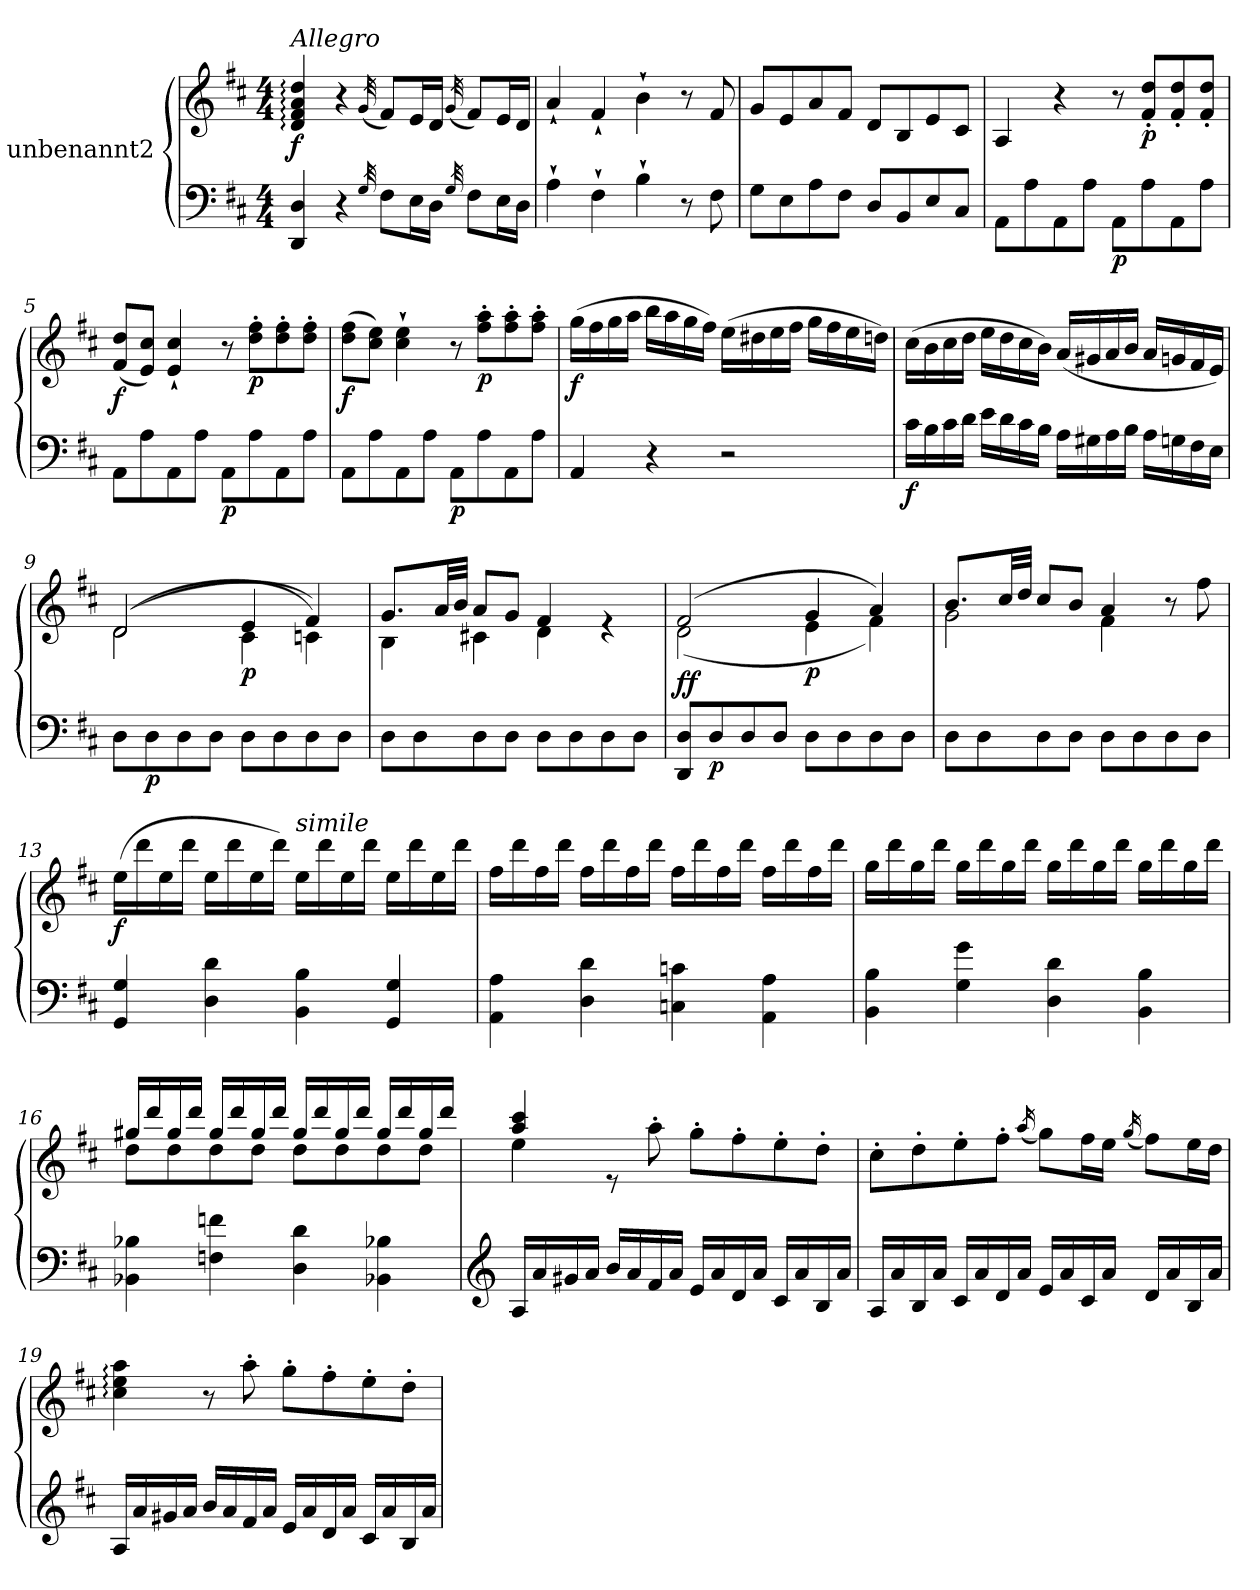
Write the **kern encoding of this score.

**kern	**kern	**dynam
*part1	*part1	*part1
*staff2	*staff1	*staff1/2
*I"unbenannt2	*	*
*clefF4	*clefG2	*
*k[f#c#]	*k[f#c#]	*
*M4/4	*M4/4	*
=1	=1	=1
!	!LO:TX:a:i:t=Allegro	!
!	!	!LO:DY:b
4DD/ 4D/	4d/: 4f#/: 4a/: 4dd/:	f
4r	4r	.
32qG/	(<32qg/	.
8F#\L	8f#/L)	.
16E\L	16e/L	.
16D\JJ	16d/JJ	.
32qG/	(<32qg/	.
8F#\L	8f#/L)	.
16E\L	16e/L	.
16D\JJ	16d/JJ	.
=2	=2	=2
4A`\	4a`/	.
4F#`\	4f#`/	.
4B`\	4b`\	.
8r	8r	.
8F#\	8f#/	.
=3	=3	=3
8G\L	8g/L	.
8E\	8e/	.
8A\	8a/	.
8F#\J	8f#/J	.
8D/L	8d/L	.
8BB/	8B/	.
8E/	8e/	.
8C#/J	8c#/J	.
=4	=4	=4
8AA\L	4A/	.
8A\	.	.
8AA\	4r	.
8A\J	.	.
!	!	!LO:DY:b=2
8AA\L	8r	p
!	!	!LO:DY:b
8A\	8f#/' 8dd/'L	p
8AA\	8f#/' 8dd/'	.
8A\J	8f#/' 8dd/'J	.
=5	=5	=5
!	!	!LO:DY:b
8AA\L	(<8f#/ 8dd/L	f
8A\	8e/ 8cc#/J)	.
8AA\	4e/` 4cc#/`	.
8A\J	.	.
!	!	!LO:DY:b=2
8AA\L	8r	p
!	!	!LO:DY:b
8A\	8dd\' 8ff#\'L	p
8AA\	8dd\' 8ff#\'	.
8A\J	8dd\' 8ff#\'J	.
=6	=6	=6
!	!	!LO:DY:b
8AA\L	(>8dd\ 8ff#\L	f
8A\	8cc#\ 8ee\J)	.
8AA\	4cc#\` 4ee\`	.
8A\J	.	.
!	!	!LO:DY:b=2
8AA\L	8r	p
!	!	!LO:DY:b
8A\	8ff#\' 8aa\'L	p
8AA\	8ff#\' 8aa\'	.
8A\J	8ff#\' 8aa\'J	.
=7	=7	=7
!	!	!LO:DY:b
4AA/	(>16gg\LL	f
.	16ff#\	.
.	16gg\	.
.	16aa\JJ	.
4r	16bb\LL	.
.	16aa\	.
.	16gg\	.
.	16ff#\JJ)	.
2r	(>16ee\LL	.
.	16dd#X\	.
.	16ee\	.
.	16ff#\JJ	.
.	16gg\LL	.
.	16ff#\	.
.	16ee\	.
.	16ddn\JJ)	.
=8	=8	=8
!	!	!LO:DY:b=2
16c#\LL	(>16cc#\LL	f
16B\	16b\	.
16c#\	16cc#\	.
16d\JJ	16dd\JJ	.
16e\LL	16ee\LL	.
16d\	16dd\	.
16c#\	16cc#\	.
16B\JJ	16b\JJ)	.
16A\LL	(<16a/LL	.
16G#X\	16g#X/	.
16A\	16a/	.
16B\JJ	16b/JJ	.
16A\LL	16a/LL	.
16Gn\	16gn/	.
16F#\	16f#/	.
16E\JJ	16e/JJ)	.
=9	=9	=9
*	*^	*
8D\L	(>(<2d/	2d\	.
!	!	!	!LO:DY:b=2
8D\	.	.	p
8D\	.	.	.
8D\J	.	.	.
!	!	!	!LO:DY:b
8D\L	4e/	4c#\	p
8D\	.	.	.
8D\	4f#/)	4cn\)	.
8D\J	.	.	.
=10	=10	=10	=10
8D\L	8.g/L	4B\	.
8D\	.	.	.
.	32a/LL	.	.
.	32b/JJJ	.	.
8D\	8a/L	4c#X\	.
8D\J	8g/J	.	.
8D\L	4f#/	4d\	.
8D\	.	.	.
8D\	4re	4ryy	.
8D\J	.	.	.
=11	=11	=11	=11
!	!	!	!LO:DY:b=2
!	!	!	!LO:DY:n=1:a=2
8DD/ 8D/L	(>2f#/	(<2d\	f f
!	!	!	!LO:DY:n=2:b=2
8D/	.	.	p
8D/	.	.	.
8D/J	.	.	.
!	!	!	!LO:DY:n=3:b
8D\L	4g/	4e\	p
8D\	.	.	.
8D\	4a/)	4f#\)	.
8D\J	.	.	.
=12	=12	=12	=12
8D\L	8.b/L	2g\	.
8D\	.	.	.
.	32cc#/LL	.	.
.	32dd/JJJ	.	.
8D\	8cc#/L	.	.
8D\J	8b/J	.	.
8D\L	4a/	4f#\	.
8D\	.	.	.
8D\	8r	4ryy	.
8D\J	8ff#\	.	.
*	*v	*v	*
=13	=13	=13
!	!	!LO:DY:b
4GG/ 4G/	(>16ee\LL	f
.	16ddd\	.
.	16ee\	.
.	16ddd\JJ	.
4D\ 4d\	16ee\LL	.
.	16ddd\	.
.	16ee\	.
.	16ddd\JJ)	.
!	!LO:TX:a:i:t=simile	!
4BB\ 4B\	16ee\LL	.
.	16ddd\	.
.	16ee\	.
.	16ddd\JJ	.
4GG/ 4G/	16ee\LL	.
.	16ddd\	.
.	16ee\	.
.	16ddd\JJ	.
=14	=14	=14
4AA\ 4A\	16ff#\LL	.
.	16ddd\	.
.	16ff#\	.
.	16ddd\JJ	.
4D\ 4d\	16ff#\LL	.
.	16ddd\	.
.	16ff#\	.
.	16ddd\JJ	.
4Cn\ 4cn\	16ff#\LL	.
.	16ddd\	.
.	16ff#\	.
.	16ddd\JJ	.
4AA\ 4A\	16ff#\LL	.
.	16ddd\	.
.	16ff#\	.
.	16ddd\JJ	.
=15	=15	=15
4BB\ 4B\	16gg\LL	.
.	16ddd\	.
.	16gg\	.
.	16ddd\JJ	.
4G\ 4g\	16gg\LL	.
.	16ddd\	.
.	16gg\	.
.	16ddd\JJ	.
4D\ 4d\	16gg\LL	.
.	16ddd\	.
.	16gg\	.
.	16ddd\JJ	.
4BB\ 4B\	16gg\LL	.
.	16ddd\	.
.	16gg\	.
.	16ddd\JJ	.
=16	=16	=16
*	*^	*
4BB-X\ 4B-X\	16gg#X/LL	8dd\L	.
.	16ddd/	.	.
.	16gg#/	8dd\	.
.	16ddd/JJ	.	.
4Fn\ 4fn\	16gg#/LL	8dd\	.
.	16ddd/	.	.
.	16gg#/	8dd\J	.
.	16ddd/JJ	.	.
4D\ 4d\	16gg#/LL	8dd\L	.
.	16ddd/	.	.
.	16gg#/	8dd\	.
.	16ddd/JJ	.	.
4BB-X\ 4B-X\	16gg#/LL	8dd\	.
.	16ddd/	.	.
.	16gg#/	8dd\J	.
.	16ddd/JJ	.	.
=17	=17	=17	=17
*clefG2	*	*	*
16A/LL	4aa/ 4ccc#/	4ee\	.
16a/	.	.	.
16g#X/	.	.	.
16a/JJ	.	.	.
16b/LL	8re	2.ryy	.
16a/	.	.	.
16f#/	8aa'\	.	.
16a/JJ	.	.	.
16e/LL	8gg'\L	.	.
16a/	.	.	.
16d/	8ff#'\	.	.
16a/JJ	.	.	.
16c#/LL	8ee'\	.	.
16a/	.	.	.
16B/	8dd'\J	.	.
16a/JJ	.	.	.
*	*v	*v	*
=18	=18	=18
16A/LL	8cc#'\L	.
16a/	.	.
16B/	8dd'\	.
16a/JJ	.	.
16c#/LL	8ee'\	.
16a/	.	.
16d/	8ff#'\J	.
16a/JJ	.	.
.	(<16qaa/	.
16e/LL	8gg\L)	.
16a/	.	.
16c#/	16ff#\L	.
16a/JJ	16ee\JJ	.
.	(<16qgg/	.
16d/LL	8ff#\L)	.
16a/	.	.
16B/	16ee\L	.
16a/JJ	16dd\JJ	.
=19	=19	=19
16A/LL	4cc#\: 4ee\: 4aa\:	.
16a/	.	.
16g#X/	.	.
16a/JJ	.	.
16b/LL	8r	.
16a/	.	.
16f#/	8aa'\	.
16a/JJ	.	.
16e/LL	8gg'\L	.
16a/	.	.
16d/	8ff#'\	.
16a/JJ	.	.
16c#/LL	8ee'\	.
16a/	.	.
16B/	8dd'\J	.
16a/JJ	.	.
=	=	=
*-	*-	*-
